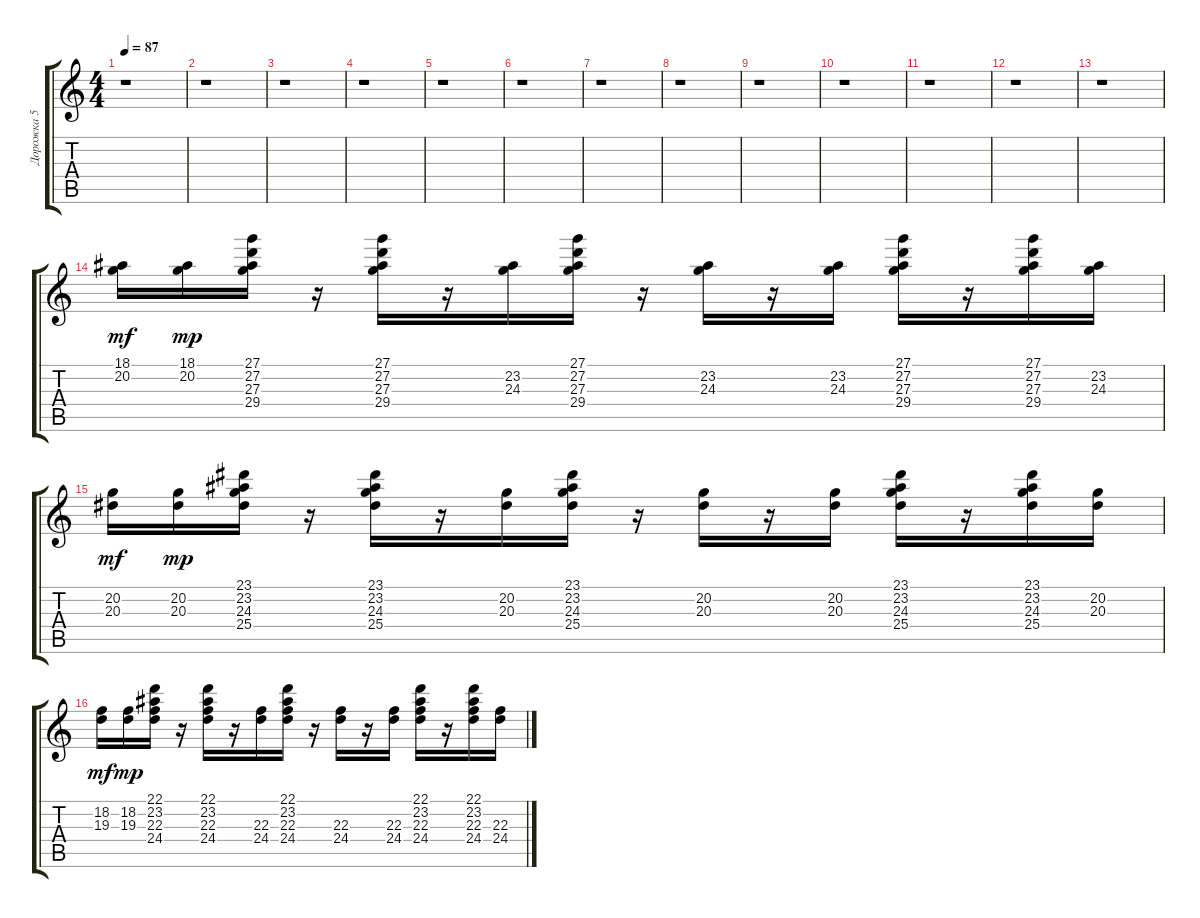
\track ("Дорожка 5" "Дорожка 5") {instrument lead2sawtooth}
\staff {score tabs}
\tuning (E4 B3 G3 D3 A2 E2) {hide}
\ts (4 4)
\tempo 87
\clef g2
\ks c
r.1{dy mp} |
r.1 |
r.1 |
r.1 |
r.1 |
r.1 |
r.1 |
r.1 |
r.1 |
r.1 |
r.1 |
r.1 |
r.1 |
(18.1 20.2).16{dy mf volume 10} (18.1 20.2).16{dy mp volume 10 balance 10} (27.1 27.2 27.3 29.4).16{balance 10} r.16 (27.1 27.2 27.3 29.4).16{balance 6} r.16 (23.2 24.3).16{balance 10} (27.1 27.2 27.3 29.4).16 r.16 (23.2 24.3).16{balance 10} r.16 (23.2 24.3).16 (27.1 27.2 27.3 29.4).16{balance 6} r.16 (27.1 27.2 27.3 29.4).16{balance 10} (23.2 24.3).16 |
(20.2 20.3).16{dy mf balance 10} (20.2 20.3).16{dy mp balance 10} (23.1 23.2 24.3 25.4).16{balance 10} r.16 (23.1 23.2 24.3 25.4).16{balance 6} r.16 (20.2 20.3).16{balance 10} (23.1 23.2 24.3 25.4).16 r.16 (20.2 20.3).16{balance 6} r.16 (20.2 20.3).16{balance 6} (23.1 23.2 24.3 25.4).16 r.16 (23.1 23.2 24.3 25.4).16{balance 10} (20.2 20.3).16 |
(18.2 19.3).16{dy mf balance 10} (18.2 19.3).16{dy mp balance 6} (22.1 23.2 22.3 24.4).16{balance 10} r.16 (22.1 23.2 22.3 24.4).16{balance 10} r.16 (22.3 24.4).16{balance 10} (22.1 23.2 22.3 24.4).16{balance 6} r.16 (22.3 24.4).16{balance 6} r.16 (22.3 24.4).16{balance 6} (22.1 23.2 22.3 24.4).16{balance 10} r.16 (22.1 23.2 22.3 24.4).16{balance 10} (22.3 24.4).16{balance 6}
